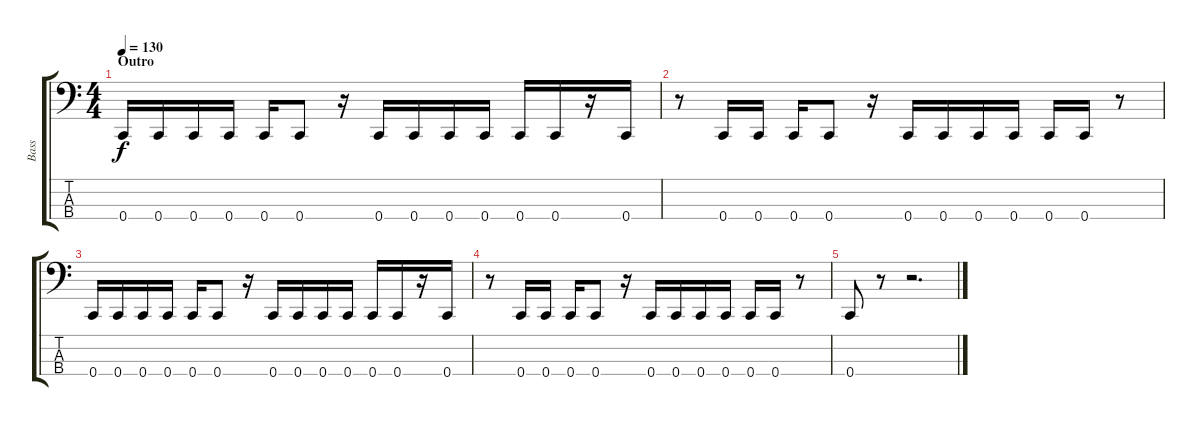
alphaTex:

\track ("Bass" "Bass") {instrument electricbasspick}
\staff {score tabs}
\tuning (F2 C2 G1 C1) {hide}
\ts (4 4)
\section ("" "Outro")
\tempo 130
\clef f4
\ks c
0.4.16{dy f} 0.4.16 0.4.16 0.4.16 0.4.16 0.4.8 r.16 0.4.16 0.4.16 0.4.16 0.4.16 0.4.16 0.4.16 r.16 0.4.16 |
r.8 0.4.16 0.4.16 0.4.16 0.4.8 r.16 0.4.16 0.4.16 0.4.16 0.4.16 0.4.16 0.4.16 r.8 |
0.4.16 0.4.16 0.4.16 0.4.16 0.4.16 0.4.8 r.16 0.4.16 0.4.16 0.4.16 0.4.16 0.4.16 0.4.16 r.16 0.4.16 |
r.8 0.4.16 0.4.16 0.4.16 0.4.8 r.16 0.4.16 0.4.16 0.4.16 0.4.16 0.4.16 0.4.16 r.8 |
0.4.8 r.8 r.2{d}
